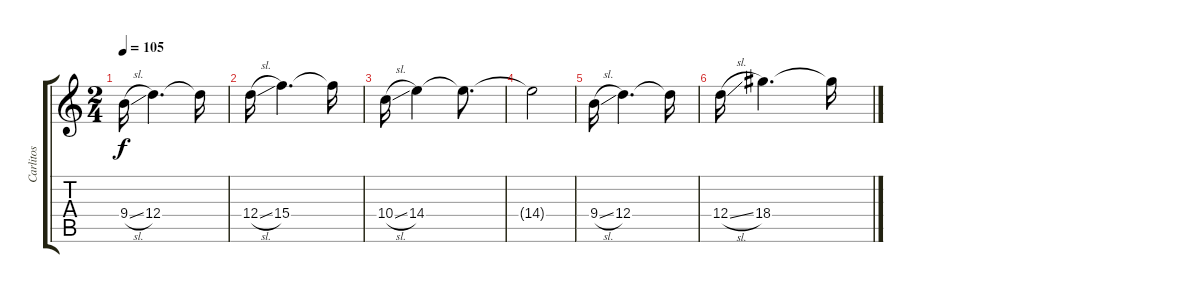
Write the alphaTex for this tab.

\track ("Carlitos" "Carlitos") {instrument distortionguitar}
\staff {score tabs}
\tuning (E4 B3 G3 D3 A2 E2) {hide}
\ts (2 4)
\tempo 105
\clef g2
\ks c
9.4{sl}.16{dy f} 12.4.4{d} 12.4{t}.16 |
12.4{sl}.16 15.4.4{d} 15.4{t}.16 |
10.4{sl}.16 14.4.4 14.4{t}.8{d} |
14.4{t}.2 |
9.4{sl}.16 12.4.4{d} 12.4{t}.16 |
12.4{sl}.16 18.4.4{d} 18.4{t}.16
